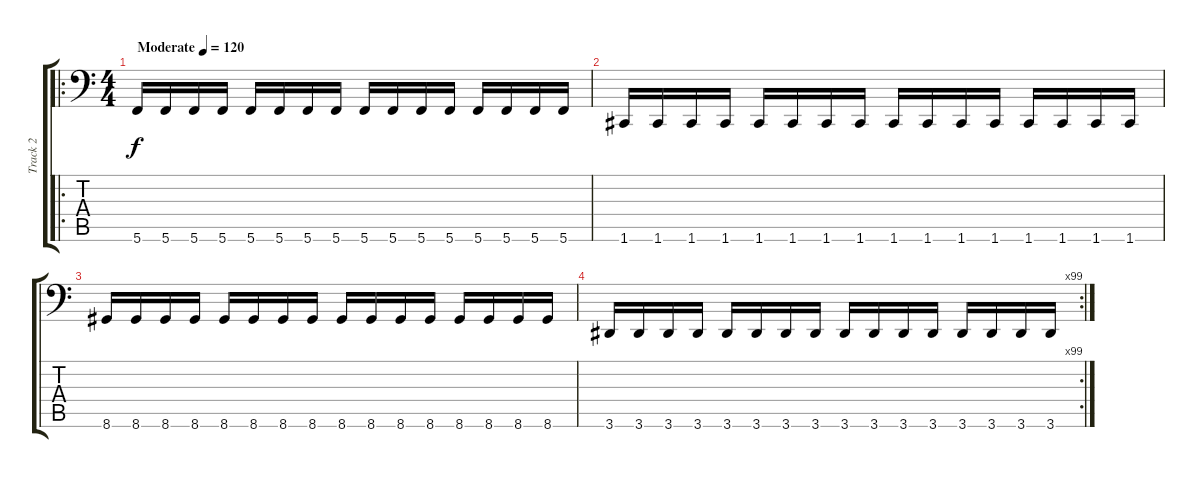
\track ("Track 2" "Track 2") {instrument electricbasspick}
\staff {score tabs}
\tuning (D3 A2 F2 C2 G1 C1) {hide}
\ro
\ts (4 4)
\tempo (120 "Moderate")
\clef f4
\ks c
5.6.16{dy f instrument electricbasspick} 5.6.16 5.6.16 5.6.16 5.6.16 5.6.16 5.6.16 5.6.16 5.6.16 5.6.16 5.6.16 5.6.16 5.6.16 5.6.16 5.6.16 5.6.16 |
1.6.16 1.6.16 1.6.16 1.6.16 1.6.16 1.6.16 1.6.16 1.6.16 1.6.16 1.6.16 1.6.16 1.6.16 1.6.16 1.6.16 1.6.16 1.6.16 |
8.6.16 8.6.16 8.6.16 8.6.16 8.6.16 8.6.16 8.6.16 8.6.16 8.6.16 8.6.16 8.6.16 8.6.16 8.6.16 8.6.16 8.6.16 8.6.16 |
\rc 99
3.6.16 3.6.16 3.6.16 3.6.16 3.6.16 3.6.16 3.6.16 3.6.16 3.6.16 3.6.16 3.6.16 3.6.16 3.6.16 3.6.16 3.6.16 3.6.16
